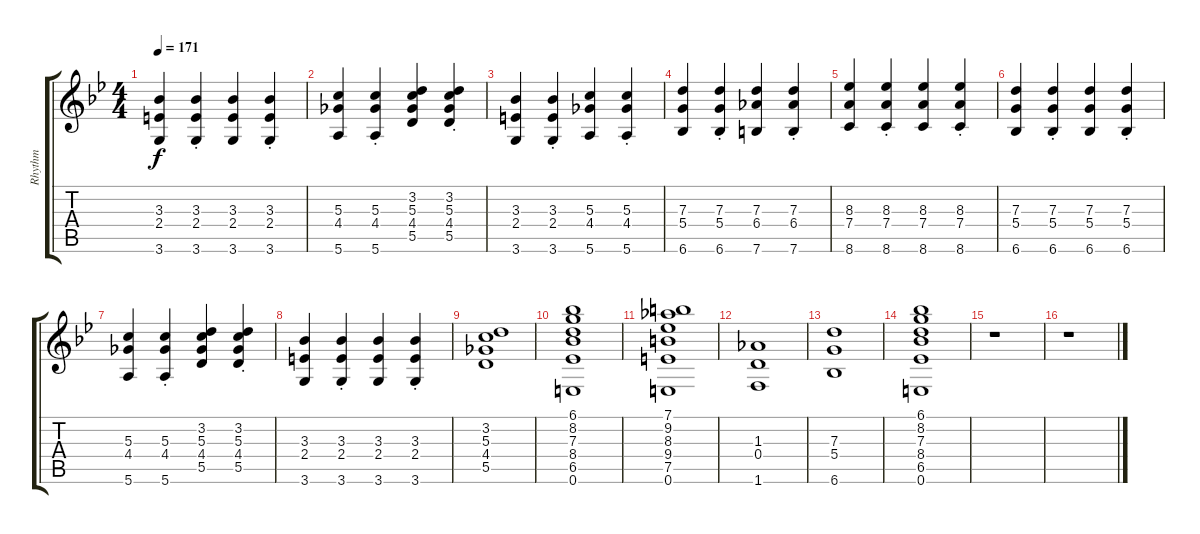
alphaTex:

\track ("Rhythm" "Rhythm") {instrument acousticguitarsteel}
\staff {score tabs}
\tuning (E4 B3 G3 D3 A2 E2) {hide}
\ts (4 4)
\tempo 171
\clef g2
\ks bb
(3.3 2.4 3.6).4{dy f} (3.3{st} 2.4{st} 3.6{st}).4 (3.3 2.4 3.6).4 (3.3{st} 2.4{st} 3.6{st}).4 |
(5.3 4.4 5.6).4 (5.3{st} 4.4{st} 5.6{st}).4 (3.2 5.3 4.4 5.5).4 (3.2{st} 5.3{st} 4.4{st} 5.5{st}).4 |
(3.3 2.4 3.6).4 (3.3{st} 2.4{st} 3.6{st}).4 (5.3 4.4 5.6).4 (5.3{st} 4.4{st} 5.6{st}).4 |
(7.3 5.4 6.6).4 (7.3{st} 5.4{st} 6.6{st}).4 (7.3 6.4 7.6).4 (7.3{st} 6.4{st} 7.6{st}).4 |
(8.3 7.4 8.6).4 (8.3{st} 7.4{st} 8.6{st}).4 (8.3 7.4 8.6).4 (8.3{st} 7.4{st} 8.6{st}).4 |
(7.3 5.4 6.6).4 (7.3{st} 5.4{st} 6.6{st}).4 (7.3 5.4 6.6).4 (7.3{st} 5.4{st} 6.6{st}).4 |
(5.3 4.4 5.6).4 (5.3{st} 4.4{st} 5.6{st}).4 (3.2 5.3 4.4 5.5).4 (3.2{st} 5.3{st} 4.4{st} 5.5{st}).4 |
(3.3 2.4 3.6).4 (3.3{st} 2.4{st} 3.6{st}).4 (3.3 2.4 3.6).4 (3.3{st} 2.4{st} 3.6{st}).4 |
(3.2 5.3 4.4 5.5).1 |
(6.1 8.2 7.3 8.4 6.5 0.6).1 |
(7.1 9.2 8.3 9.4 7.5 0.6).1 |
(1.3 0.4 1.6).1 |
(7.3 5.4 6.6).1 |
(6.1 8.2 7.3 8.4 6.5 0.6).1 |
r.1 |
r.1
